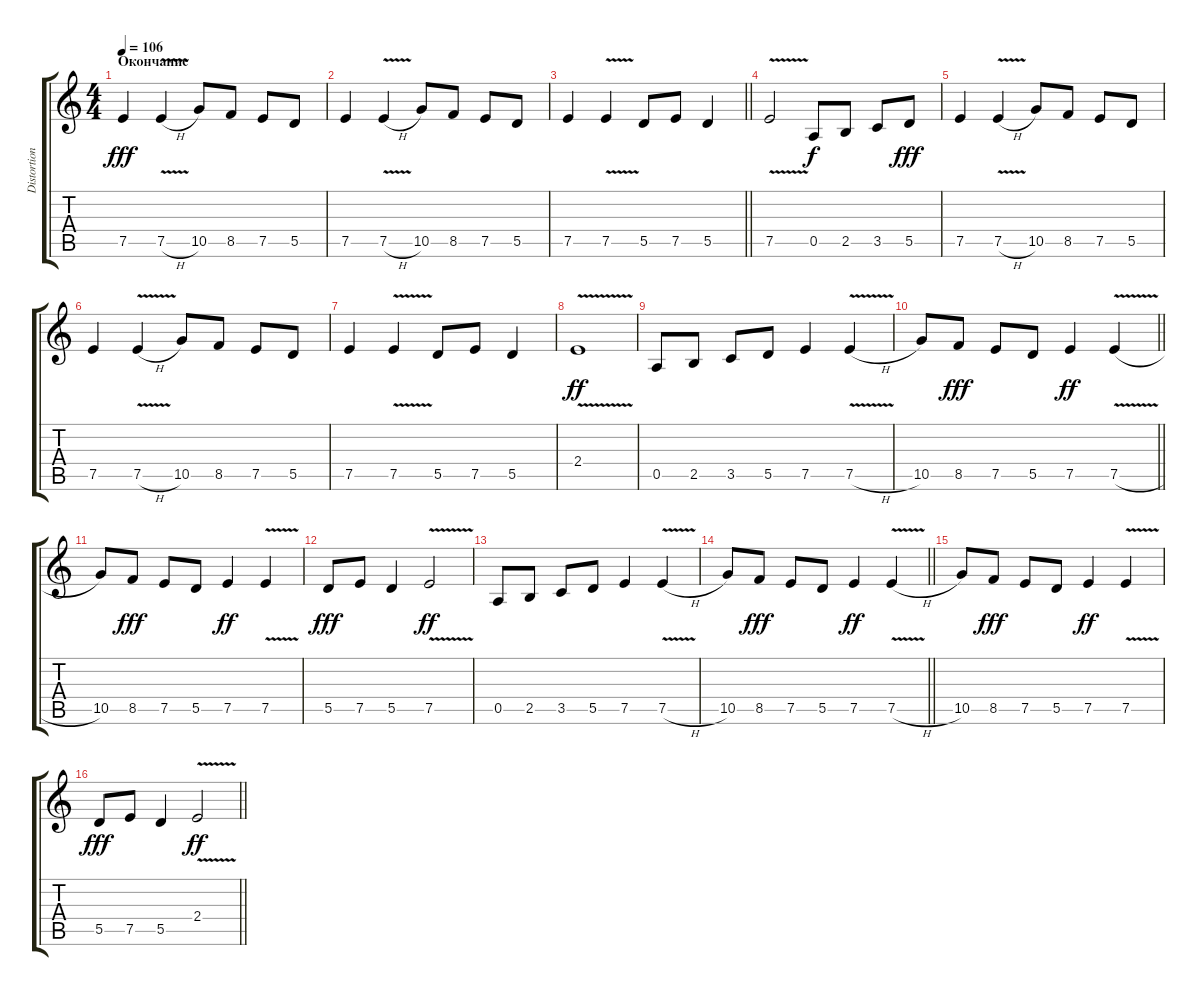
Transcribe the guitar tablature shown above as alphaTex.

\track ("Distortion Гитара (соло)" "Distortion") {instrument distortionguitar}
\staff {score tabs}
\tuning (E4 B3 G3 D3 A2 E2) {hide}
\ts (4 4)
\section ("" "Окончание")
\tempo 106
\clef g2
\ks c
7.5.4{dy fff} 7.5{v h}.4 10.5.8 8.5.8 7.5.8 5.5.8 |
7.5.4 7.5{v h}.4 10.5.8 8.5.8 7.5.8 5.5.8 |
\barLineRight lightlight
7.5.4 7.5{v}.4 5.5.8 7.5.8 5.5.4 |
7.5{v}.2 0.5.8{dy f} 2.5.8 3.5.8 5.5.8{dy fff} |
7.5.4 7.5{v h}.4 10.5.8 8.5.8 7.5.8 5.5.8 |
7.5.4 7.5{v h}.4 10.5.8 8.5.8 7.5.8 5.5.8 |
7.5.4 7.5{v}.4 5.5.8 7.5.8 5.5.4 |
2.4{v}.1{dy ff} |
0.5.8 2.5.8 3.5.8 5.5.8 7.5.4 7.5{v h}.4 |
\barLineRight lightlight
10.5.8 8.5.8{dy fff} 7.5.8 5.5.8 7.5.4{dy ff} 7.5{v h}.4 |
10.5.8 8.5.8{dy fff} 7.5.8 5.5.8 7.5.4{dy ff} 7.5{v}.4 |
5.5.8{dy fff} 7.5.8 5.5.4 7.5{v}.2{dy ff} |
0.5.8 2.5.8 3.5.8 5.5.8 7.5.4 7.5{v h}.4 |
\barLineRight lightlight
10.5.8 8.5.8{dy fff} 7.5.8 5.5.8 7.5.4{dy ff} 7.5{v h}.4 |
10.5.8 8.5.8{dy fff} 7.5.8 5.5.8 7.5.4{dy ff} 7.5{v}.4 |
\barLineRight lightlight
5.5.8{dy fff} 7.5.8 5.5.4 2.4{v}.2{dy ff}
